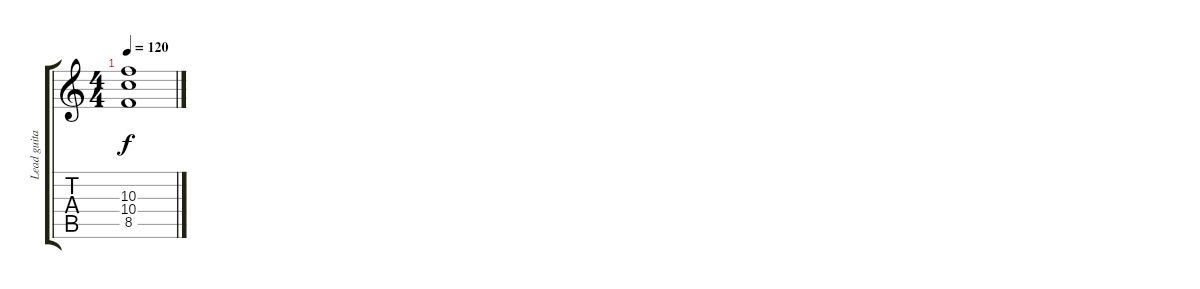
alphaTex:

\track ("Lead guitar" "Lead guita") {instrument distortionguitar}
\staff {score tabs}
\tuning (E4 B3 G3 D3 A2 E2) {hide}
\ts (4 4)
\tempo 120
\clef g2
\ks c
(10.3{t} 10.4{t} 8.5{t}).1{dy f}
